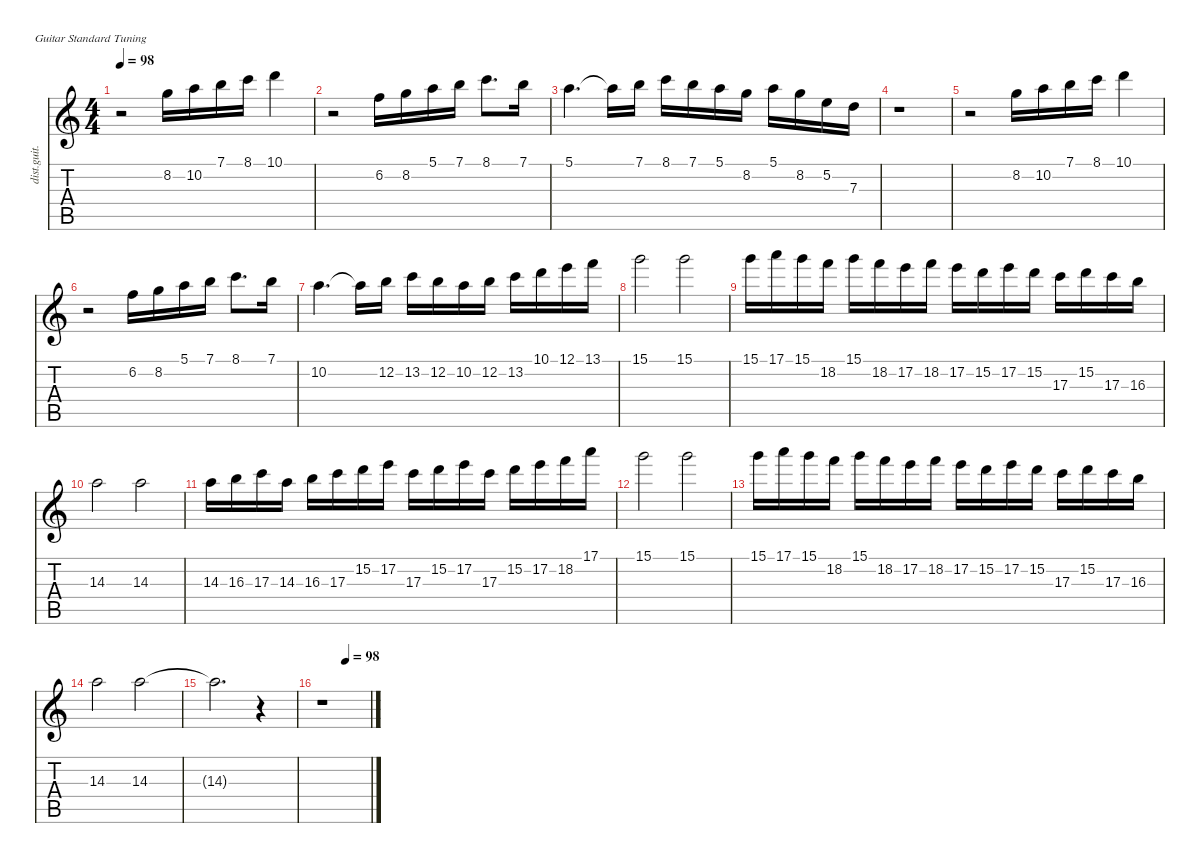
\defaultSystemsLayout 4
\hideDynamics
\bracketExtendMode nobrackets
\track ("guitare2" "dist.guit.") {mute instrument distortionguitar}
\staff {score tabs}
\tuning (E4 B3 G3 D3 A2 E2)
\ts (4 4)
\tempo 98
\clef g2
\ks c
r.2{dy f} 8.2.16 10.2.16 7.1.16 8.1.16 10.1.4 |
r.2 6.2.16 8.2.16 5.1.16 7.1.16 8.1.8{d} 7.1.16 |
5.1.4{d} 5.1{t}.16 7.1.16 8.1.16 7.1.16 5.1.16 8.2.16 5.1.16 8.2.16 5.2.16 7.3.16 |
r.1 |
r.2 8.2.16 10.2.16 7.1.16 8.1.16 10.1.4 |
r.2 6.2.16 8.2.16 5.1.16 7.1.16 8.1.8{d} 7.1.16 |
10.2.4{d} 10.2{t}.16 12.2.16 13.2.16 12.2.16 10.2.16 12.2.16 13.2.16 10.1.16 12.1.16 13.1.16 |
15.1.2 15.1.2 |
15.1.16 17.1.16 15.1.16 18.2.16 15.1.16 18.2.16 17.2.16 18.2.16 17.2.16 15.2.16 17.2.16 15.2.16 17.3.16 15.2.16 17.3.16 16.3.16 |
14.3.2 14.3.2 |
14.3.16 16.3.16 17.3.16 14.3.16 16.3.16 17.3.16 15.2.16 17.2.16 17.3.16 15.2.16 17.2.16 17.3.16 15.2.16 17.2.16 18.2.16 17.1.16 |
15.1.2 15.1.2 |
15.1.16 17.1.16 15.1.16 18.2.16 15.1.16 18.2.16 17.2.16 18.2.16 17.2.16 15.2.16 17.2.16 15.2.16 17.3.16 15.2.16 17.3.16 16.3.16 |
14.3.2 14.3.2 |
14.3{t}.2{d} r.4 |
\tempo (98 0.5)
r.1
